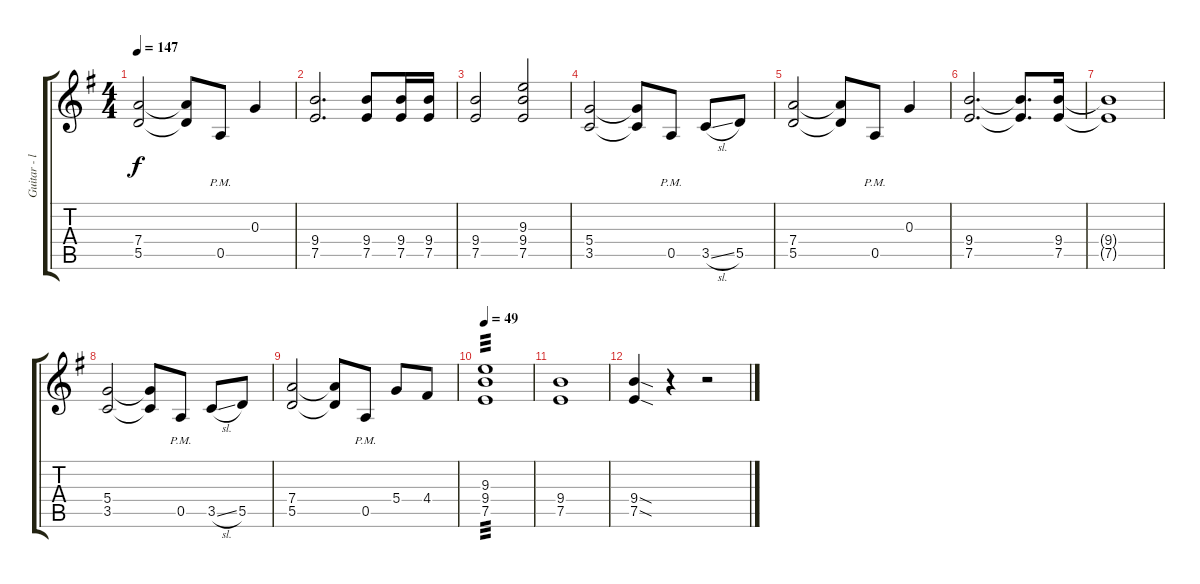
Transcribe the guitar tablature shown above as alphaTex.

\track ("Guitar - left - K.K. Downing" "Guitar - l") {instrument distortionguitar}
\staff {score tabs}
\tuning (E4 B3 G3 D3 A2 E2) {hide}
\ts (4 4)
\tempo 147
\clef g2
\ks g
(7.4 5.5).2{dy f} (7.4{t} 5.5{t}).8 0.5{pm}.8 0.3.4 |
(9.4 7.5).2{d} (9.4 7.5).8 (9.4 7.5).16 (9.4 7.5).16 |
(9.4 7.5).2 (9.3 9.4 7.5).2 |
(5.4 3.5).2 (5.4{t} 3.5{t}).8 0.5{pm}.8 3.5{sl}.8 5.5.8 |
(7.4 5.5).2 (7.4{t} 5.5{t}).8 0.5{pm}.8 0.3.4 |
(9.4 7.5).2{d} (9.4{t} 7.5{t}).8{d} (9.4 7.5).16 |
(9.4{t} 7.5{t}).1 |
(5.4 3.5).2 (5.4{t} 3.5{t}).8 0.5{pm}.8 3.5{sl}.8 5.5.8 |
(7.4 5.5).2 (7.4{t} 5.5{t}).8 0.5{pm}.8 5.4.8 4.4.8 |
\tempo 49
(9.3 9.4 7.5).1{tp 3} |
(9.4 7.5).1 |
(9.4{sod} 7.5{sod}).4 r.4 r.2
